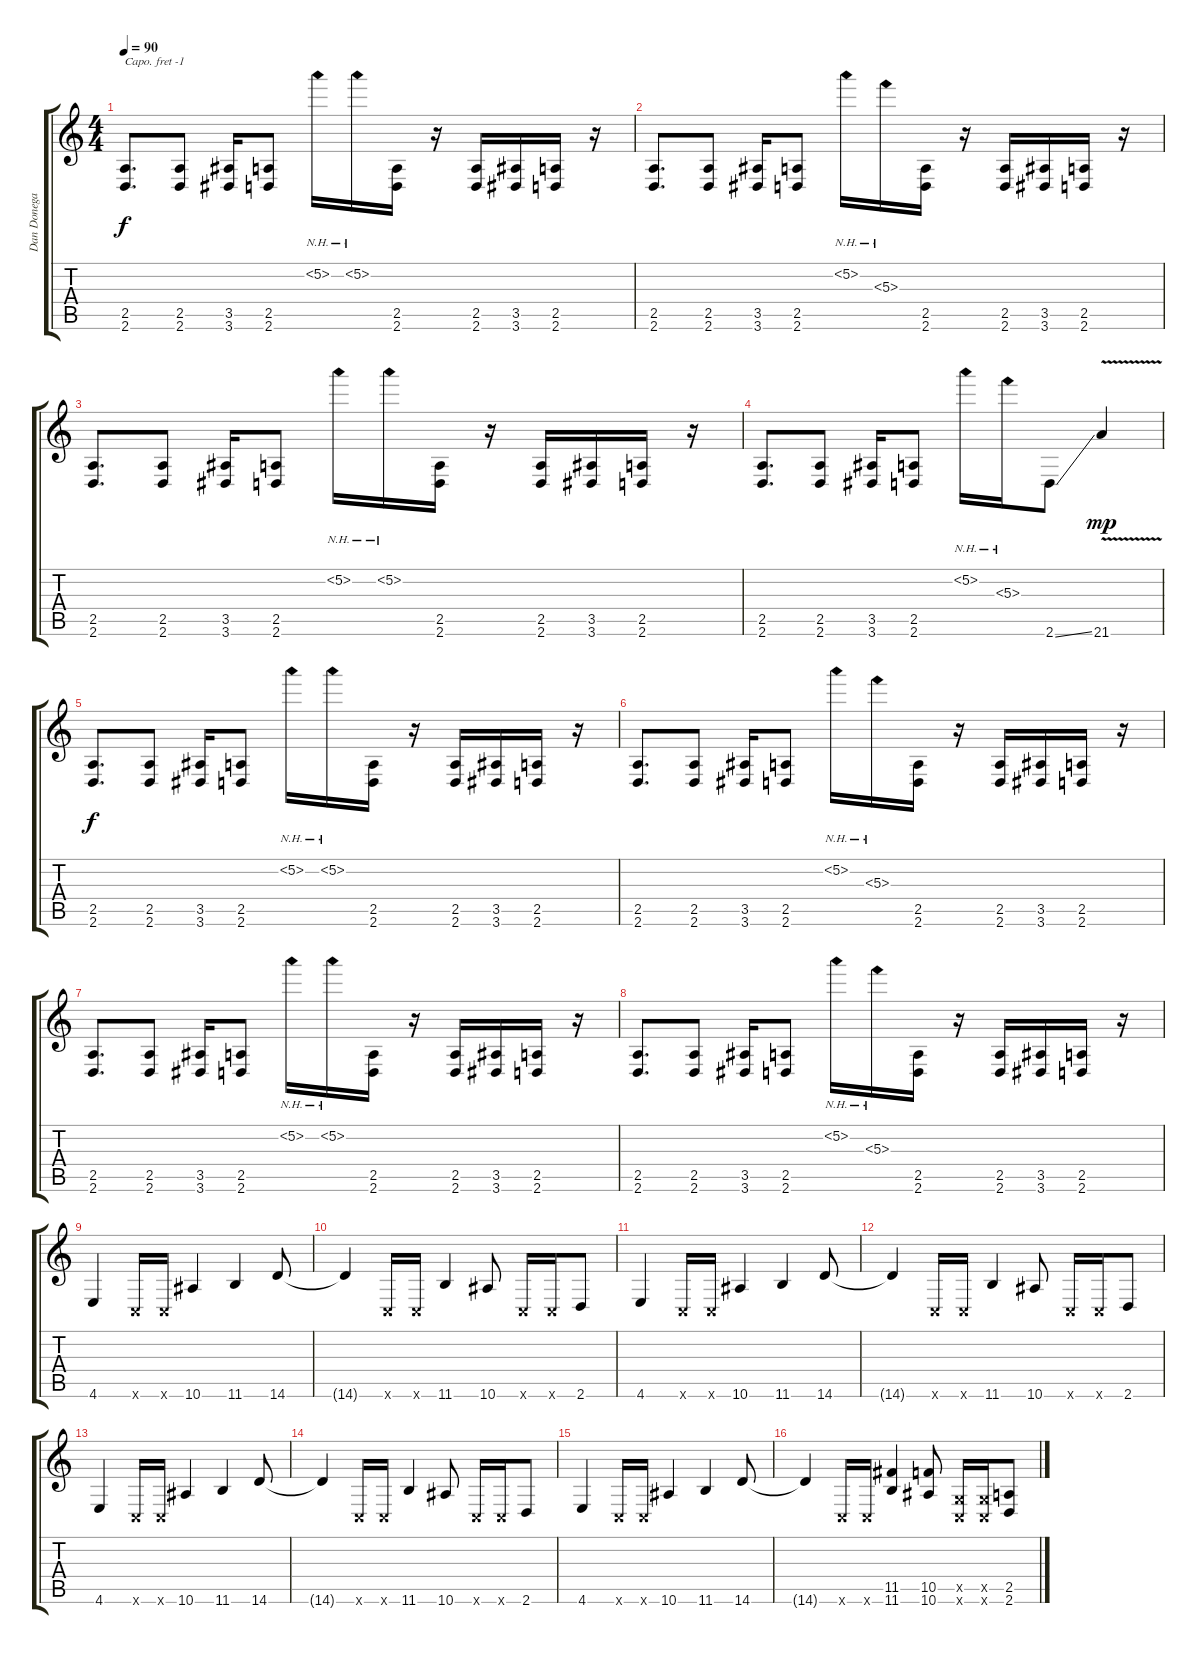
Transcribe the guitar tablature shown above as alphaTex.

\track ("Dan Donegan - Guitar" "Dan Donega") {instrument distortionguitar}
\staff {score tabs}
\capo -1
\tuning (Eb4 Bb3 Gb3 Db3 Ab2 Db2) {hide}
\ts (4 4)
\tempo 90
\clef g2
\ks c
(2.5 2.6).8{d dy f} (2.5 2.6).8 (3.5 3.6).16 (2.5 2.6).8 5.2{nh}.16 5.2{nh}.16 (2.5 2.6).16 r.16 (2.5 2.6).16 (3.5 3.6).16 (2.5 2.6).16 r.16 |
(2.5 2.6).8{d} (2.5 2.6).8 (3.5 3.6).16 (2.5 2.6).8 5.2{nh}.16 5.3{nh}.16 (2.5 2.6).16 r.16 (2.5 2.6).16 (3.5 3.6).16 (2.5 2.6).16 r.16 |
(2.5 2.6).8{d} (2.5 2.6).8 (3.5 3.6).16 (2.5 2.6).8 5.2{nh}.16 5.2{nh}.16 (2.5 2.6).16 r.16 (2.5 2.6).16 (3.5 3.6).16 (2.5 2.6).16 r.16 |
(2.5 2.6).8{d} (2.5 2.6).8 (3.5 3.6).16 (2.5 2.6).8 5.2{nh}.16 5.3{nh}.16 2.6{ss}.8 21.6{v}.4{dy mp} |
(2.5 2.6).8{d dy f} (2.5 2.6).8 (3.5 3.6).16 (2.5 2.6).8 5.2{nh}.16 5.2{nh}.16 (2.5 2.6).16 r.16 (2.5 2.6).16 (3.5 3.6).16 (2.5 2.6).16 r.16 |
(2.5 2.6).8{d} (2.5 2.6).8 (3.5 3.6).16 (2.5 2.6).8 5.2{nh}.16 5.3{nh}.16 (2.5 2.6).16 r.16 (2.5 2.6).16 (3.5 3.6).16 (2.5 2.6).16 r.16 |
(2.5 2.6).8{d} (2.5 2.6).8 (3.5 3.6).16 (2.5 2.6).8 5.2{nh}.16 5.2{nh}.16 (2.5 2.6).16 r.16 (2.5 2.6).16 (3.5 3.6).16 (2.5 2.6).16 r.16 |
(2.5 2.6).8{d} (2.5 2.6).8 (3.5 3.6).16 (2.5 2.6).8 5.2{nh}.16 5.3{nh}.16 (2.5 2.6).16 r.16 (2.5 2.6).16 (3.5 3.6).16 (2.5 2.6).16 r.16 |
4.6.4 0.6{x}.16 0.6{x}.16 10.6.4 11.6.4 14.6.8 |
14.6{t}.4 0.6{x}.16 0.6{x}.16 11.6.4 10.6.8 0.6{x}.16 0.6{x}.16 2.6.8 |
4.6.4 0.6{x}.16 0.6{x}.16 10.6.4 11.6.4 14.6.8 |
14.6{t}.4 0.6{x}.16 0.6{x}.16 11.6.4 10.6.8 0.6{x}.16 0.6{x}.16 2.6.8 |
4.6.4 0.6{x}.16 0.6{x}.16 10.6.4 11.6.4 14.6.8 |
14.6{t}.4 0.6{x}.16 0.6{x}.16 11.6.4 10.6.8 0.6{x}.16 0.6{x}.16 2.6.8 |
4.6.4 0.6{x}.16 0.6{x}.16 10.6.4 11.6.4 14.6.8 |
14.6{t}.4 0.6{x}.16 0.6{x}.16 (11.5 11.6).4 (10.5 10.6).8 (0.5{x} 0.6{x}).16 (0.5{x} 0.6{x}).16 (2.5 2.6).8
